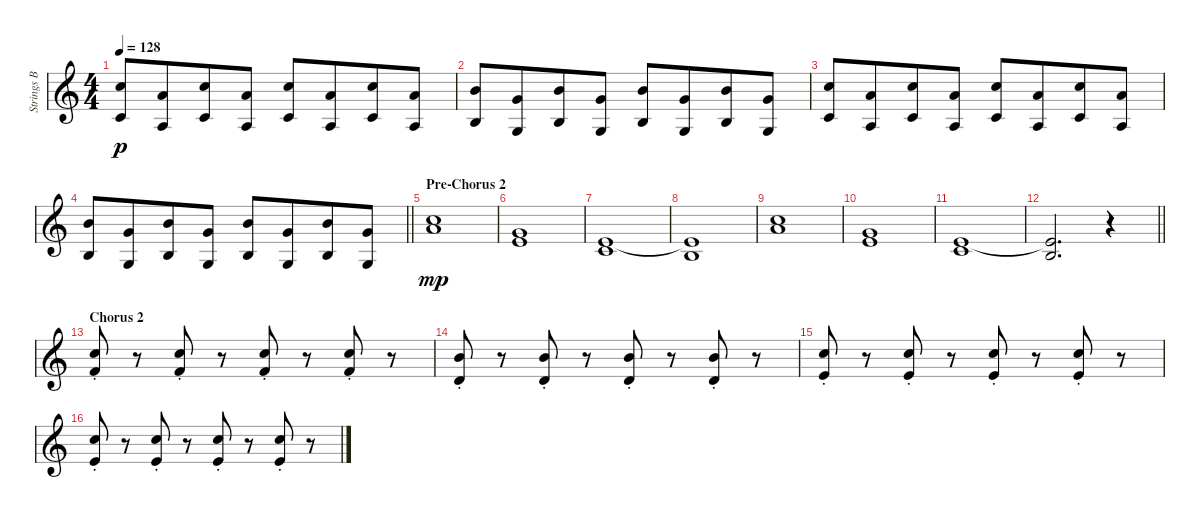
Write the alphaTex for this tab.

\track ("Strings B" "Strings B") {instrument stringensemble1}
\staff {score}
\tuning (E4 B3 G3 D3 A2 E2) {hide}
\ts (4 4)
\tempo 128
\clef g2
\ks c
(13.2 10.4).8{dy p} (14.3 12.5).8{beam merge} (13.2 10.4).8 (14.3 12.5).8 (13.2 10.4).8 (14.3 12.5).8{beam merge} (13.2 10.4).8 (14.3 12.5).8 |
(12.2 9.4).8 (12.3 10.5).8{beam merge} (12.2 9.4).8 (12.3 10.5).8 (12.2 9.4).8 (12.3 10.5).8{beam merge} (12.2 9.4).8 (12.3 10.5).8 |
(13.2 10.4).8 (14.3 12.5).8{beam merge} (13.2 10.4).8 (14.3 12.5).8 (13.2 10.4).8 (14.3 12.5).8{beam merge} (13.2 10.4).8 (14.3 12.5).8 |
\barLineRight lightlight
(12.2 9.4).8 (12.3 10.5).8{beam merge} (12.2 9.4).8 (12.3 10.5).8 (12.2 9.4).8 (12.3 10.5).8{beam merge} (12.2 9.4).8 (12.3 10.5).8 |
\section ("" "Pre-Chorus 2")
(17.3 19.4).1{dy mp} |
(17.4 19.5).1 |
(14.4 15.5).1 |
(14.4{t} 14.5).1 |
(17.3 19.4).1 |
(17.4 19.5).1 |
(14.4 15.5).1 |
\barLineRight lightlight
(14.4{t} 14.5).2{d} r.4 |
\section ("" "Chorus 2")
(13.2{st} 15.4{st}).8 r.8 (13.2{st} 15.4{st}).8 r.8 (13.2{st} 15.4{st}).8 r.8 (13.2{st} 15.4{st}).8 r.8 |
(12.2{st} 12.4{st}).8 r.8 (12.2{st} 12.4{st}).8 r.8 (12.2{st} 12.4{st}).8 r.8 (12.2{st} 12.4{st}).8 r.8 |
(13.2{st} 14.4{st}).8 r.8 (13.2{st} 14.4{st}).8 r.8 (13.2{st} 14.4{st}).8 r.8 (13.2{st} 14.4{st}).8 r.8 |
(13.2{st} 14.4{st}).8 r.8 (13.2{st} 14.4{st}).8 r.8 (13.2{st} 14.4{st}).8 r.8 (13.2{st} 14.4{st}).8 r.8
